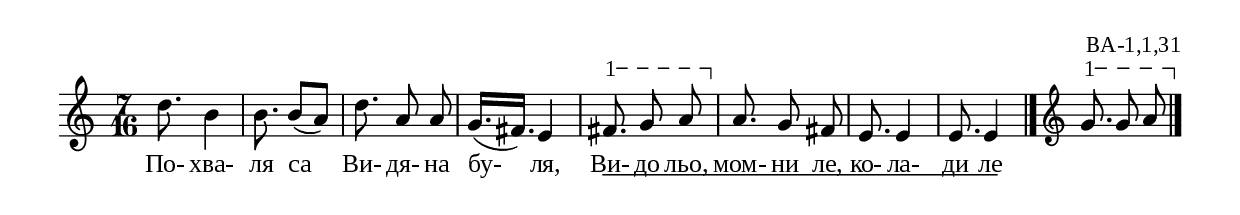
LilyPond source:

%{
ba_001_1_31
%}

\include "td-preamble.ly"

\score {
\relative c'' {
%\tempo 8 = 152
\time 7/16
d8. b4 | b8. b8[( a]) | d8. a8\noBeam a | g16.[( fis]) e4 | 
\varA
fis8.\startTextSpan g8\noBeam a\stopTextSpan |
a8. g8\noBeam fis | e8. e4 | e8. e4
 \bar "|." 
\endmm
\varA
g8.\startTextSpan g8\noBeam a\stopTextSpan 
 \bar "|." 
}
\addlyrics { По- хва- ля са Ви- дя- на бу- ля, 
Ви- \startTextSpan до льо, мом- ни ле, ко- ла- ди ле \stopTextSpan }
%
\layout {
  indent = #0
  line-width = 190\mm
  ragged-right=##f
\context {
      \Lyrics
      \consists "Text_spanner_engraver"
      \override TextSpanner #'direction = #DOWN
      \override TextSpanner #'style = #'line    
      \override TextSpanner #'outside-staff-priority = ##f
      \override TextSpanner #'padding = #0.2 % sets the distance of the line from the lyrics
      \override TextSpanner #'bound-details =
      #`((left . ((Y . 0)
                  (padding . 0)
                  (attach-dir . ,LEFT)))
         (left-broken . ((end-on-note . #t)))
         (right . ((Y . 0)
                   (padding . 0)
                   (attach-dir . ,RIGHT))))
    }

}
%
\midi { 
	\context {
		\Score tempoWholesPerMinute = #(ly:make-moment 152 8)
		}
	}
}
%
\header{
  opus = "ВА-1,1,31"
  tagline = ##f
}


